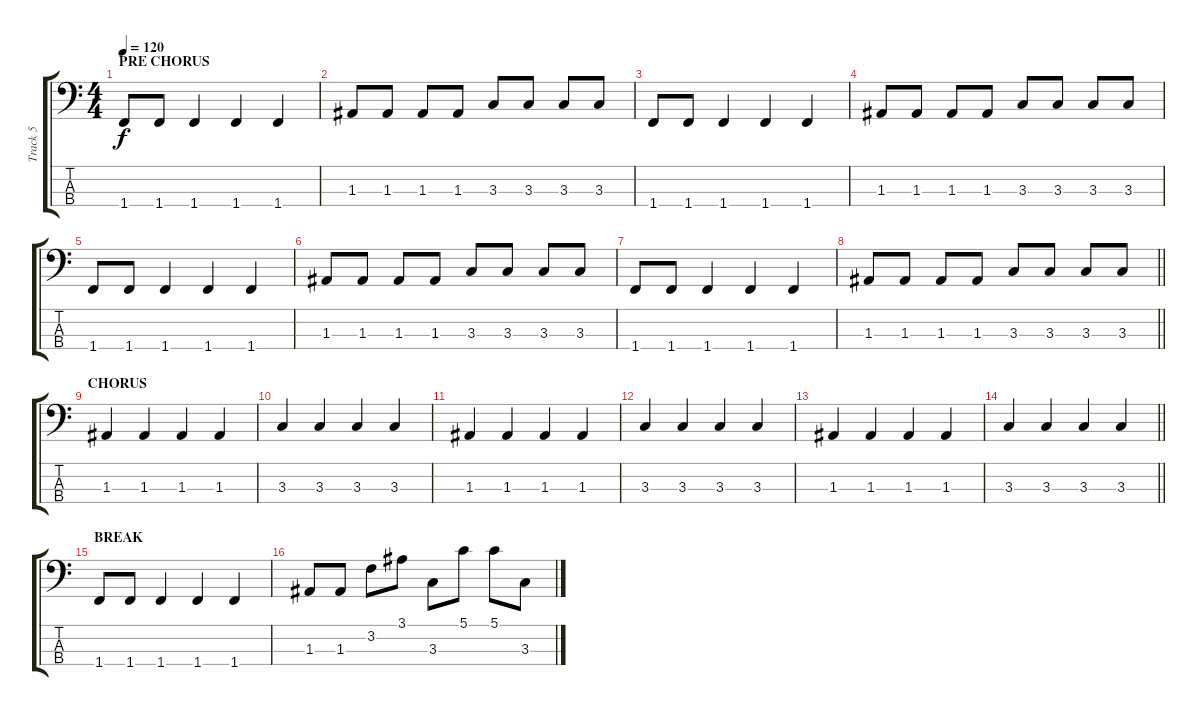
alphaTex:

\track ("Track 5" "Track 5") {instrument electricbasspick}
\staff {score tabs}
\tuning (G2 D2 A1 E1) {hide}
\ts (4 4)
\section ("" "PRE CHORUS")
\tempo 120
\clef f4
\ks c
1.4.8{dy f} 1.4.8 1.4.4 1.4.4 1.4.4 |
1.3.8 1.3.8 1.3.8 1.3.8 3.3.8 3.3.8 3.3.8 3.3.8 |
1.4.8 1.4.8 1.4.4 1.4.4 1.4.4 |
1.3.8 1.3.8 1.3.8 1.3.8 3.3.8 3.3.8 3.3.8 3.3.8 |
1.4.8 1.4.8 1.4.4 1.4.4 1.4.4 |
1.3.8 1.3.8 1.3.8 1.3.8 3.3.8 3.3.8 3.3.8 3.3.8 |
1.4.8 1.4.8 1.4.4 1.4.4 1.4.4 |
\barLineRight lightlight
1.3.8 1.3.8 1.3.8 1.3.8 3.3.8 3.3.8 3.3.8 3.3.8 |
\section ("" "CHORUS")
1.3.4 1.3.4 1.3.4 1.3.4 |
3.3.4 3.3.4 3.3.4 3.3.4 |
1.3.4 1.3.4 1.3.4 1.3.4 |
3.3.4 3.3.4 3.3.4 3.3.4 |
1.3.4 1.3.4 1.3.4 1.3.4 |
\barLineRight lightlight
3.3.4 3.3.4 3.3.4 3.3.4 |
\section ("" "BREAK")
1.4.8 1.4.8 1.4.4 1.4.4 1.4.4 |
1.3.8 1.3.8 3.2.8 3.1.8 3.3.8 5.1.8 5.1.8 3.3.8
